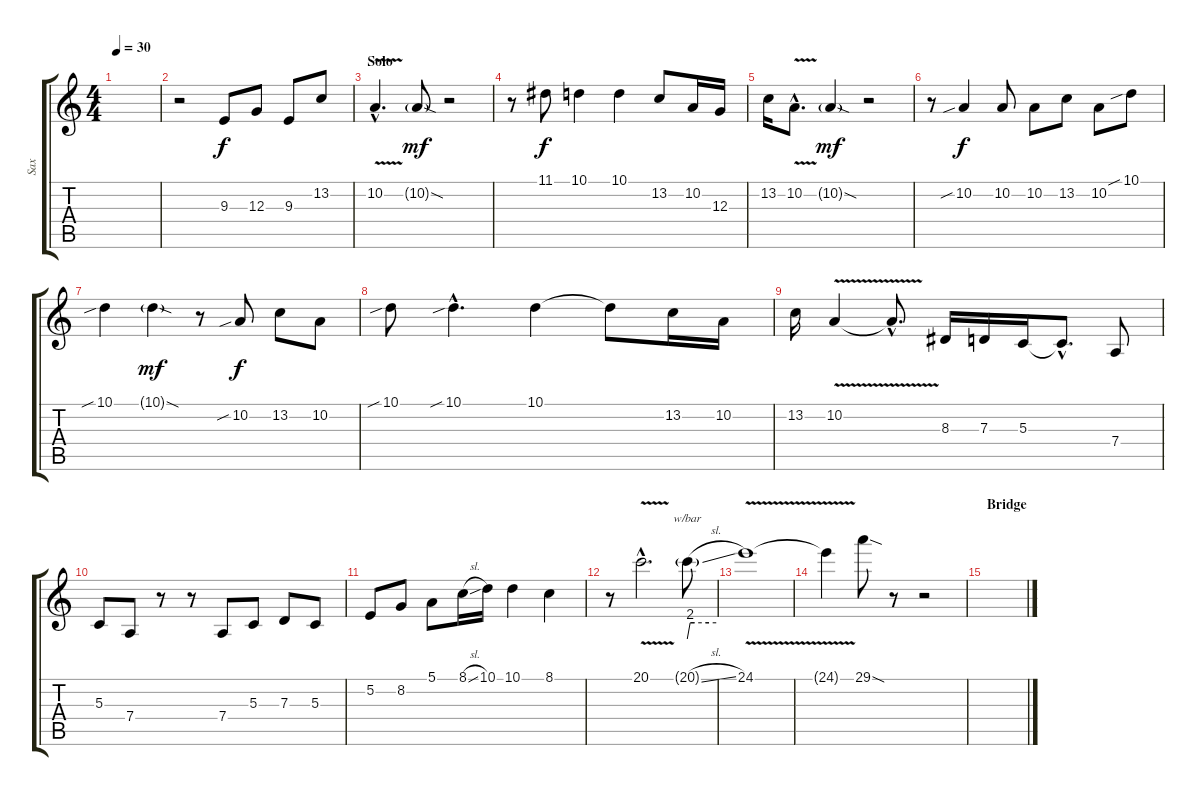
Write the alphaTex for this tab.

\track ("Sax" "Sax") {instrument tenorsax}
\staff {score tabs}
\tuning (E4 B3 G3 D3 A2 E2) {hide}
\ts (4 4)
\tempo 30
\clef g2
\ks c
|
r.2 9.3.8 12.3.8 9.3.8 13.2.8 |
\section ("" "Solo")
10.2{v hac}.4{d} 10.2{sod g}.8{dy mf} r.2 |
r.8 11.1.8{dy f} 10.1.4 10.1.4 13.2.8 10.2.16 12.3.16 |
13.2.16 10.2{v hac}.8{d} 10.2{sod g}.4{dy mf} r.2 |
r.8 10.2{sib}.4{dy f} 10.2.8 10.2.8 13.2.8 10.2.8 10.1{sib}.8 |
10.1{sib}.4 10.1{sod g}.4{dy mf} r.8 10.2{sib}.8{dy f} 13.2.8 10.2.8 |
10.1{sib}.8 10.1{sib hac}.4{d} 10.1.4 10.1{t}.8 13.2.16 10.2.16 |
13.2.16 10.2{v}.4 10.2{hac t}.8{d} 8.3.16 7.3.16 5.3.16 5.3{hac t}.8{d} 7.4.8 |
5.3.8 7.4.8 r.8 r.8 7.4.8 5.3.8 7.3.8 5.3.8 |
5.2.8 8.2.8 5.1.8 8.1{sl}.16 10.1.16 10.1.4 8.1.4 |
r.8 20.1{v hac}.2{d} 20.1{sl g}.8{tbe (custom default 0 0 6 8 15 8 45 8 60 8)} |
24.1{v}.1 |
24.1{t}.4 29.1{sod}.8 r.8 r.2 |
\section ("" "Bridge")
